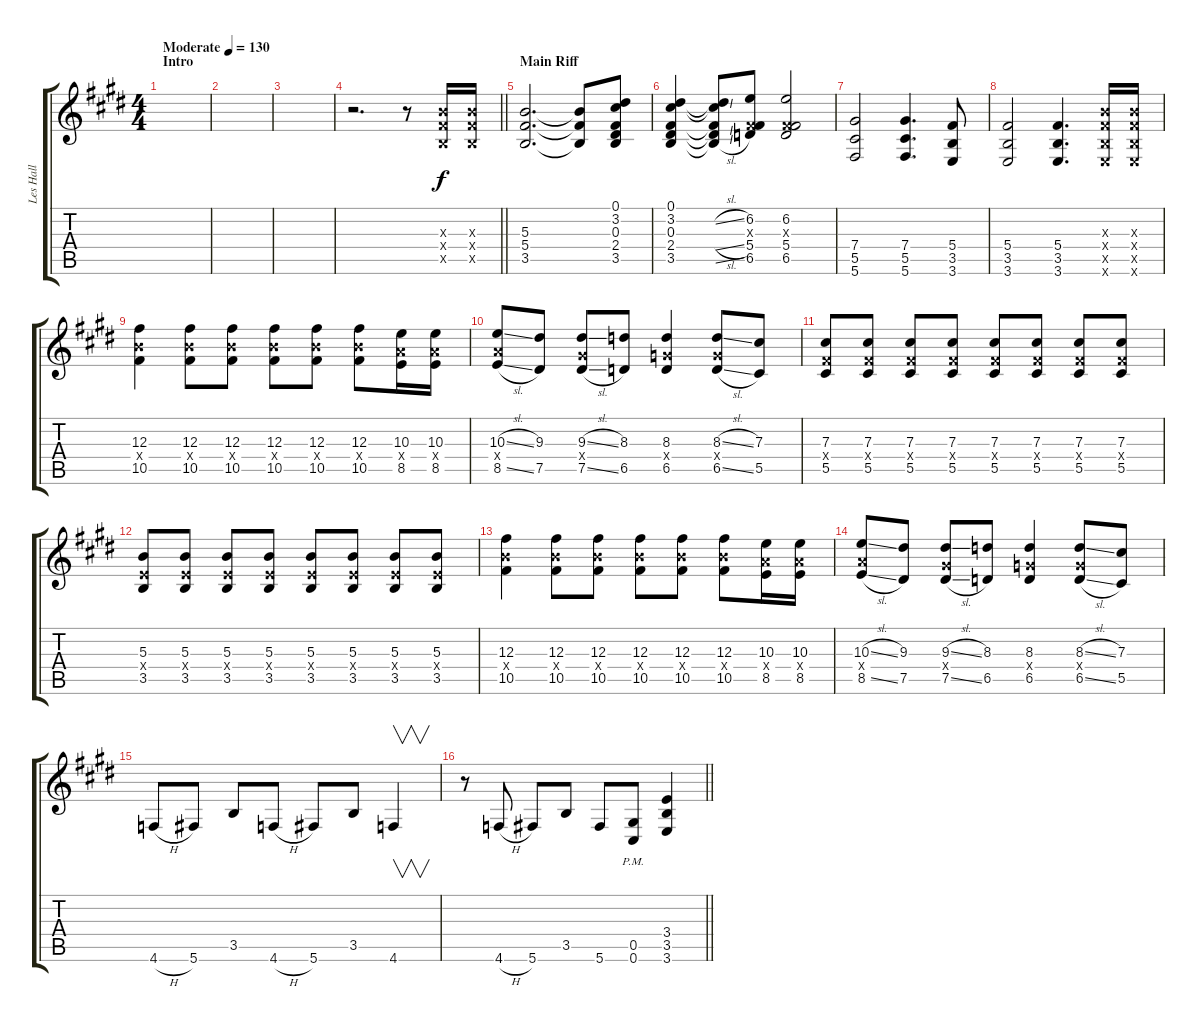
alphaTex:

\track ("Les Hall" "Les Hall") {instrument distortionguitar}
\staff {score tabs}
\tuning (Eb4 Bb3 Gb3 Db3 Ab2 Db2) {hide}
\ts (4 4)
\section ("" "Intro")
\tempo (130 "Moderate")
\clef g2
\ks c#minor
|
|
|
\barLineRight lightlight
r.2{d} r.8 (5.3{x} 5.4{x} 3.5{x}).16 (5.3{x} 5.4{x} 3.5{x}).16 |
\section ("" "Main Riff")
(5.3 5.4 3.5).2{d} (5.3{t} 5.4{t} 3.5{t}).8 (0.1 3.2 0.3 2.4 3.5).8 |
(0.1 3.2 0.3 2.4 3.5).4 (0.1{t} 3.2{sl t} 0.3{t} 2.4{sl t} 3.5{sl t}).8 (6.2 0.3{x} 5.4 6.5).8 (6.2 0.3{x} 5.4 6.5).2 |
(7.4 5.5 5.6).2 (7.4 5.5 5.6).4{d} (5.4 3.5 3.6).8 |
(5.4 3.5 3.6).2 (5.4 3.5 3.6).4{d} (5.3{x} 5.4{x} 3.5{x} 3.6{x}).16 (5.3{x} 5.4{x} 3.5{x} 3.6{x}).16 |
(12.3 10.4{x} 10.5).4{balance 12} (12.3 10.4{x} 10.5).8 (12.3 10.4{x} 10.5).8 (12.3 10.4{x} 10.5).8 (12.3 10.4{x} 10.5).8 (12.3 10.4{x} 10.5).8 (10.3 8.4{x} 8.5).16 (10.3 8.4{x} 8.5).16 |
(10.3{sl} 8.4{x} 8.5{sl}).8 (9.3 7.5).8 (9.3{sl} 7.4{x} 7.5{sl}).8 (8.3 6.5).8 (8.3 6.4{x} 6.5).4 (8.3{sl} 6.4{x} 6.5{sl}).8 (7.3 5.5).8 |
(7.3 5.4{x} 5.5).8 (7.3 5.4{x} 5.5).8 (7.3 5.4{x} 5.5).8 (7.3 5.4{x} 5.5).8 (7.3 5.4{x} 5.5).8 (7.3 5.4{x} 5.5).8 (7.3 5.4{x} 5.5).8 (7.3 5.4{x} 5.5).8 |
(5.3 3.4{x} 3.5).8 (5.3 3.4{x} 3.5).8 (5.3 3.4{x} 3.5).8 (5.3 3.4{x} 3.5).8 (5.3 3.4{x} 3.5).8 (5.3 3.4{x} 3.5).8 (5.3 3.4{x} 3.5).8 (5.3 3.4{x} 3.5).8 |
(12.3 10.4{x} 10.5).4 (12.3 10.4{x} 10.5).8 (12.3 10.4{x} 10.5).8 (12.3 10.4{x} 10.5).8 (12.3 10.4{x} 10.5).8 (12.3 10.4{x} 10.5).8 (10.3 8.4{x} 8.5).16 (10.3 8.4{x} 8.5).16 |
(10.3{sl} 8.4{x} 8.5{sl}).8 (9.3 7.5).8 (9.3{sl} 7.4{x} 7.5{sl}).8 (8.3 6.5).8 (8.3 6.4{x} 6.5).4 (8.3{sl} 6.4{x} 6.5{sl}).8 (7.3 5.5).8 |
4.6{h}.8{balance 8} 5.6.8 3.5.8 4.6{h}.8 5.6.8 3.5.8 4.6.4{v} |
\barLineRight lightlight
r.8 4.6{h}.8 5.6.8 3.5.8 5.6.8 (0.5{pm} 0.6{pm}).8 (3.4 3.5 3.6).4
